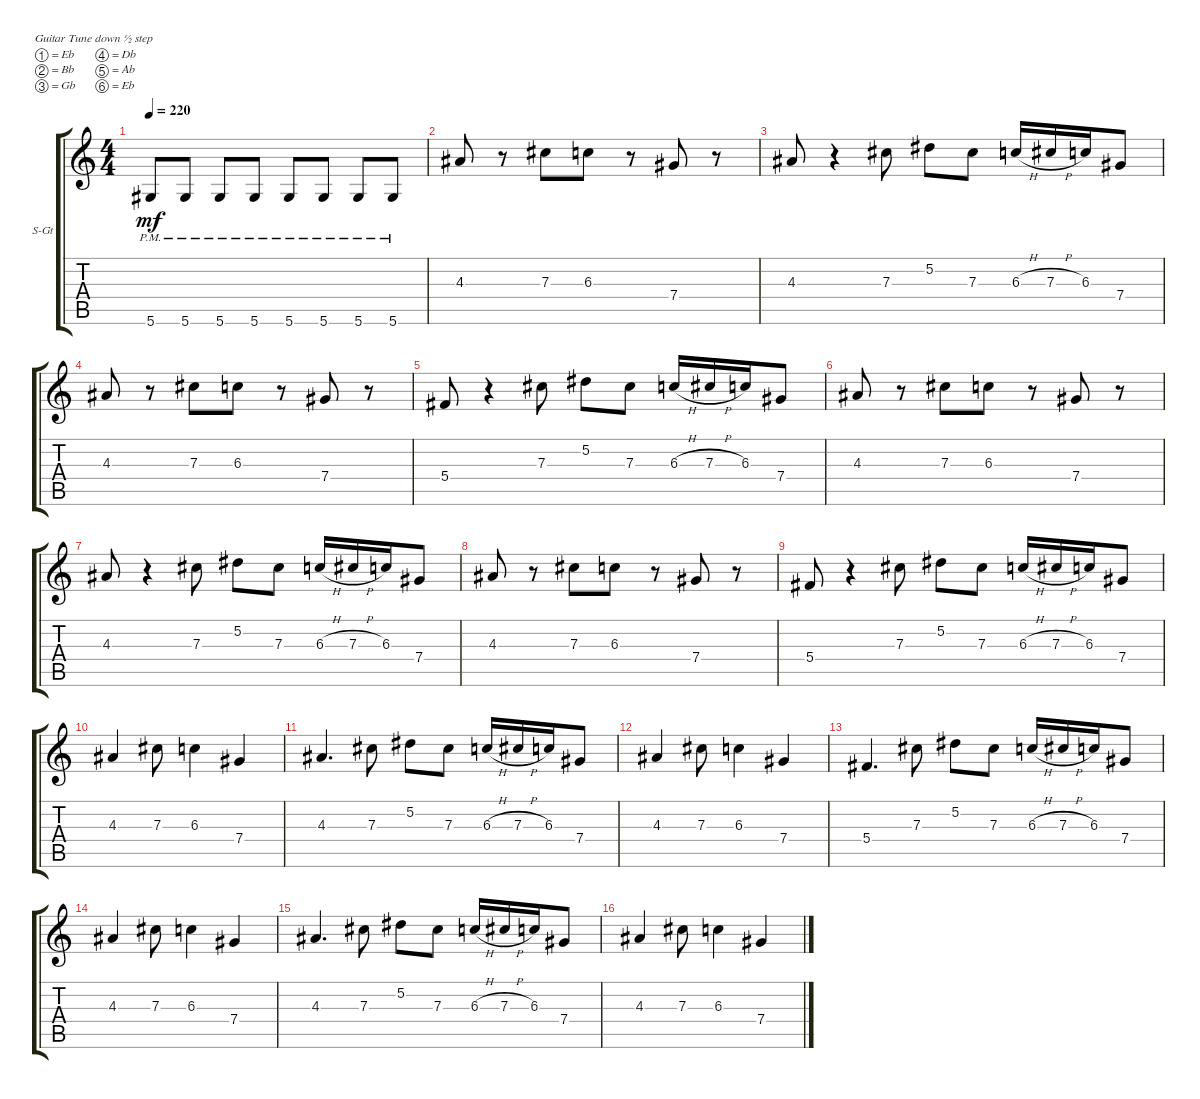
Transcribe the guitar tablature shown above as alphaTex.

\defaultSystemsLayout 4
\bracketExtendMode groupsimilarinstruments
\firstSystemTrackNameOrientation horizontal
\otherSystemsTrackNameOrientation horizontal
\track ("Юрий Мелисов" "S-Gt") {instrument acousticguitarsteel}
\staff {score tabs}
\tuning (Eb4 Bb3 Gb3 Db3 Ab2 Eb2)
\ts (4 4)
\tempo 220
\clef g2
\ks c
5.6{pm}.8{dy mf} 5.6{pm}.8 5.6{pm}.8 5.6{pm}.8 5.6{pm}.8 5.6{pm}.8 5.6{pm}.8 5.6{pm}.8 |
4.3.8 r.8 7.3.8 6.3.8 r.8 7.4.8 r.8 |
4.3.8 r.4 7.3.8 5.2.8 7.3.8 6.3{h}.16 7.3{h}.16 6.3.16 7.4.8 |
4.3.8 r.8 7.3.8 6.3.8 r.8 7.4.8 r.8 |
5.4.8 r.4 7.3.8 5.2.8 7.3.8 6.3{h}.16 7.3{h}.16 6.3.16 7.4.8 |
4.3.8 r.8 7.3.8 6.3.8 r.8 7.4.8 r.8 |
4.3.8 r.4 7.3.8 5.2.8 7.3.8 6.3{h}.16 7.3{h}.16 6.3.16 7.4.8 |
4.3.8 r.8 7.3.8 6.3.8 r.8 7.4.8 r.8 |
5.4.8 r.4 7.3.8 5.2.8 7.3.8 6.3{h}.16 7.3{h}.16 6.3.16 7.4.8 |
4.3.4 7.3.8 6.3.4 7.4.4 |
4.3.4{d} 7.3.8 5.2.8 7.3.8 6.3{h}.16 7.3{h}.16 6.3.16 7.4.8 |
4.3.4 7.3.8 6.3.4 7.4.4 |
5.4.4{d} 7.3.8 5.2.8 7.3.8 6.3{h}.16 7.3{h}.16 6.3.16 7.4.8 |
4.3.4 7.3.8 6.3.4 7.4.4 |
4.3.4{d} 7.3.8 5.2.8 7.3.8 6.3{h}.16 7.3{h}.16 6.3.16 7.4.8 |
4.3.4 7.3.8 6.3.4 7.4.4
